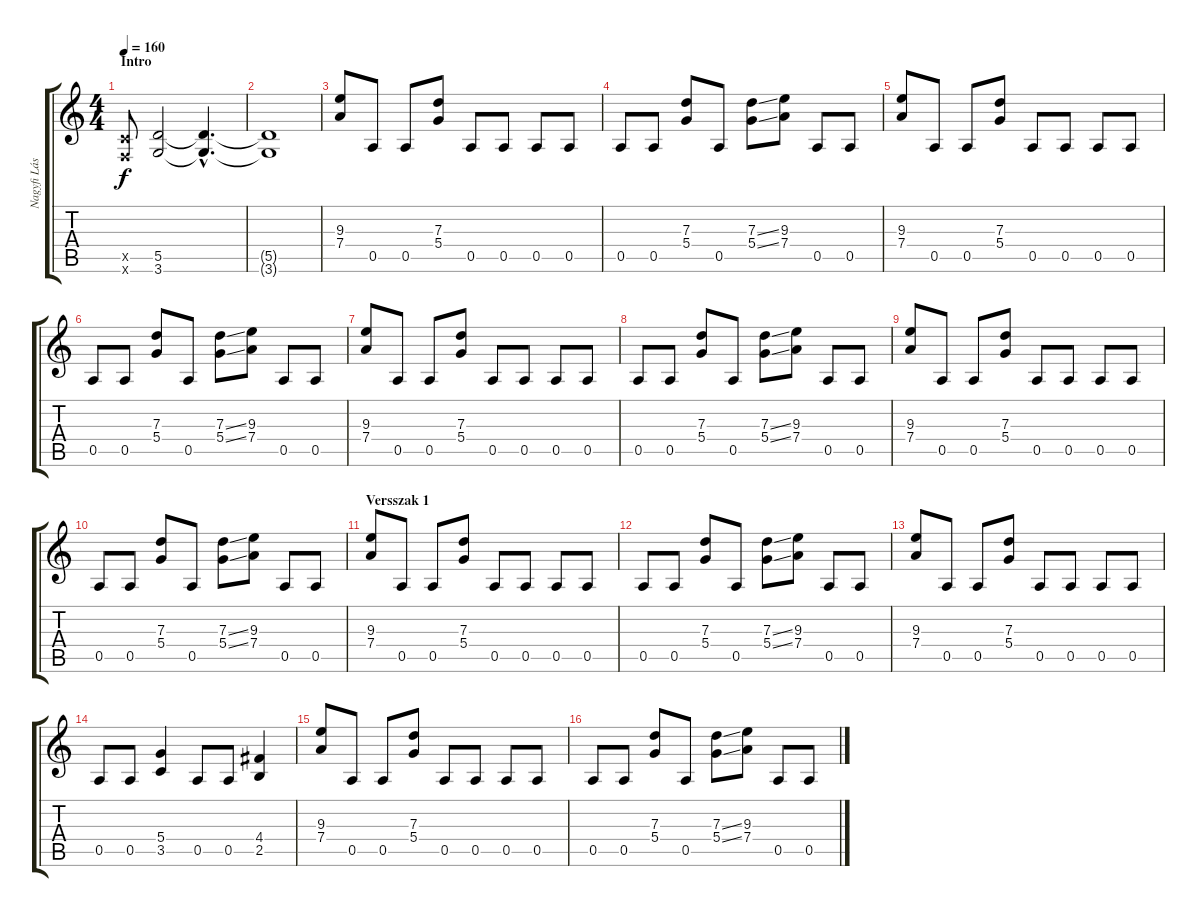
\track ("Nagyfi László" "Nagyfi Lás") {instrument distortionguitar}
\staff {score tabs}
\tuning (E4 B3 G3 D3 A2 E2) {hide}
\ts (4 4)
\section ("" "Intro")
\tempo 160
\clef g2
\ks c
(3.5{x} 1.6{x}).8{dy f instrument distortionguitar} (5.5 3.6).2 (5.5{hac t} 3.6{hac t}).4{d} |
(5.5{t} 3.6{t}).1 |
(9.3 7.4).8 0.5.8 0.5.8 (7.3 5.4).8 0.5.8 0.5.8 0.5.8 0.5.8 |
0.5.8 0.5.8 (7.3 5.4).8 0.5.8 (7.3{ss} 5.4{ss}).8 (9.3 7.4).8 0.5.8 0.5.8 |
(9.3 7.4).8 0.5.8 0.5.8 (7.3 5.4).8 0.5.8 0.5.8 0.5.8 0.5.8 |
0.5.8 0.5.8 (7.3 5.4).8 0.5.8 (7.3{ss} 5.4{ss}).8 (9.3 7.4).8 0.5.8 0.5.8 |
(9.3 7.4).8 0.5.8 0.5.8 (7.3 5.4).8{volume 15} 0.5.8 0.5.8 0.5.8 0.5.8 |
0.5.8 0.5.8 (7.3 5.4).8 0.5.8 (7.3{ss} 5.4{ss}).8 (9.3 7.4).8 0.5.8 0.5.8 |
(9.3 7.4).8 0.5.8 0.5.8 (7.3 5.4).8 0.5.8 0.5.8 0.5.8 0.5.8 |
0.5.8 0.5.8 (7.3 5.4).8 0.5.8 (7.3{ss} 5.4{ss}).8 (9.3 7.4).8 0.5.8 0.5.8 |
\section ("" "Versszak 1")
(9.3 7.4).8{volume 11} 0.5.8 0.5.8 (7.3 5.4).8 0.5.8 0.5.8 0.5.8 0.5.8 |
0.5.8 0.5.8 (7.3 5.4).8 0.5.8 (7.3{ss} 5.4{ss}).8 (9.3 7.4).8 0.5.8 0.5.8 |
(9.3 7.4).8 0.5.8 0.5.8 (7.3 5.4).8 0.5.8 0.5.8 0.5.8 0.5.8 |
0.5.8 0.5.8 (5.4 3.5).4 0.5.8 0.5.8 (4.4 2.5).4 |
(9.3 7.4).8 0.5.8 0.5.8 (7.3 5.4).8 0.5.8 0.5.8 0.5.8 0.5.8 |
0.5.8 0.5.8 (7.3 5.4).8 0.5.8 (7.3{ss} 5.4{ss}).8 (9.3 7.4).8 0.5.8 0.5.8
